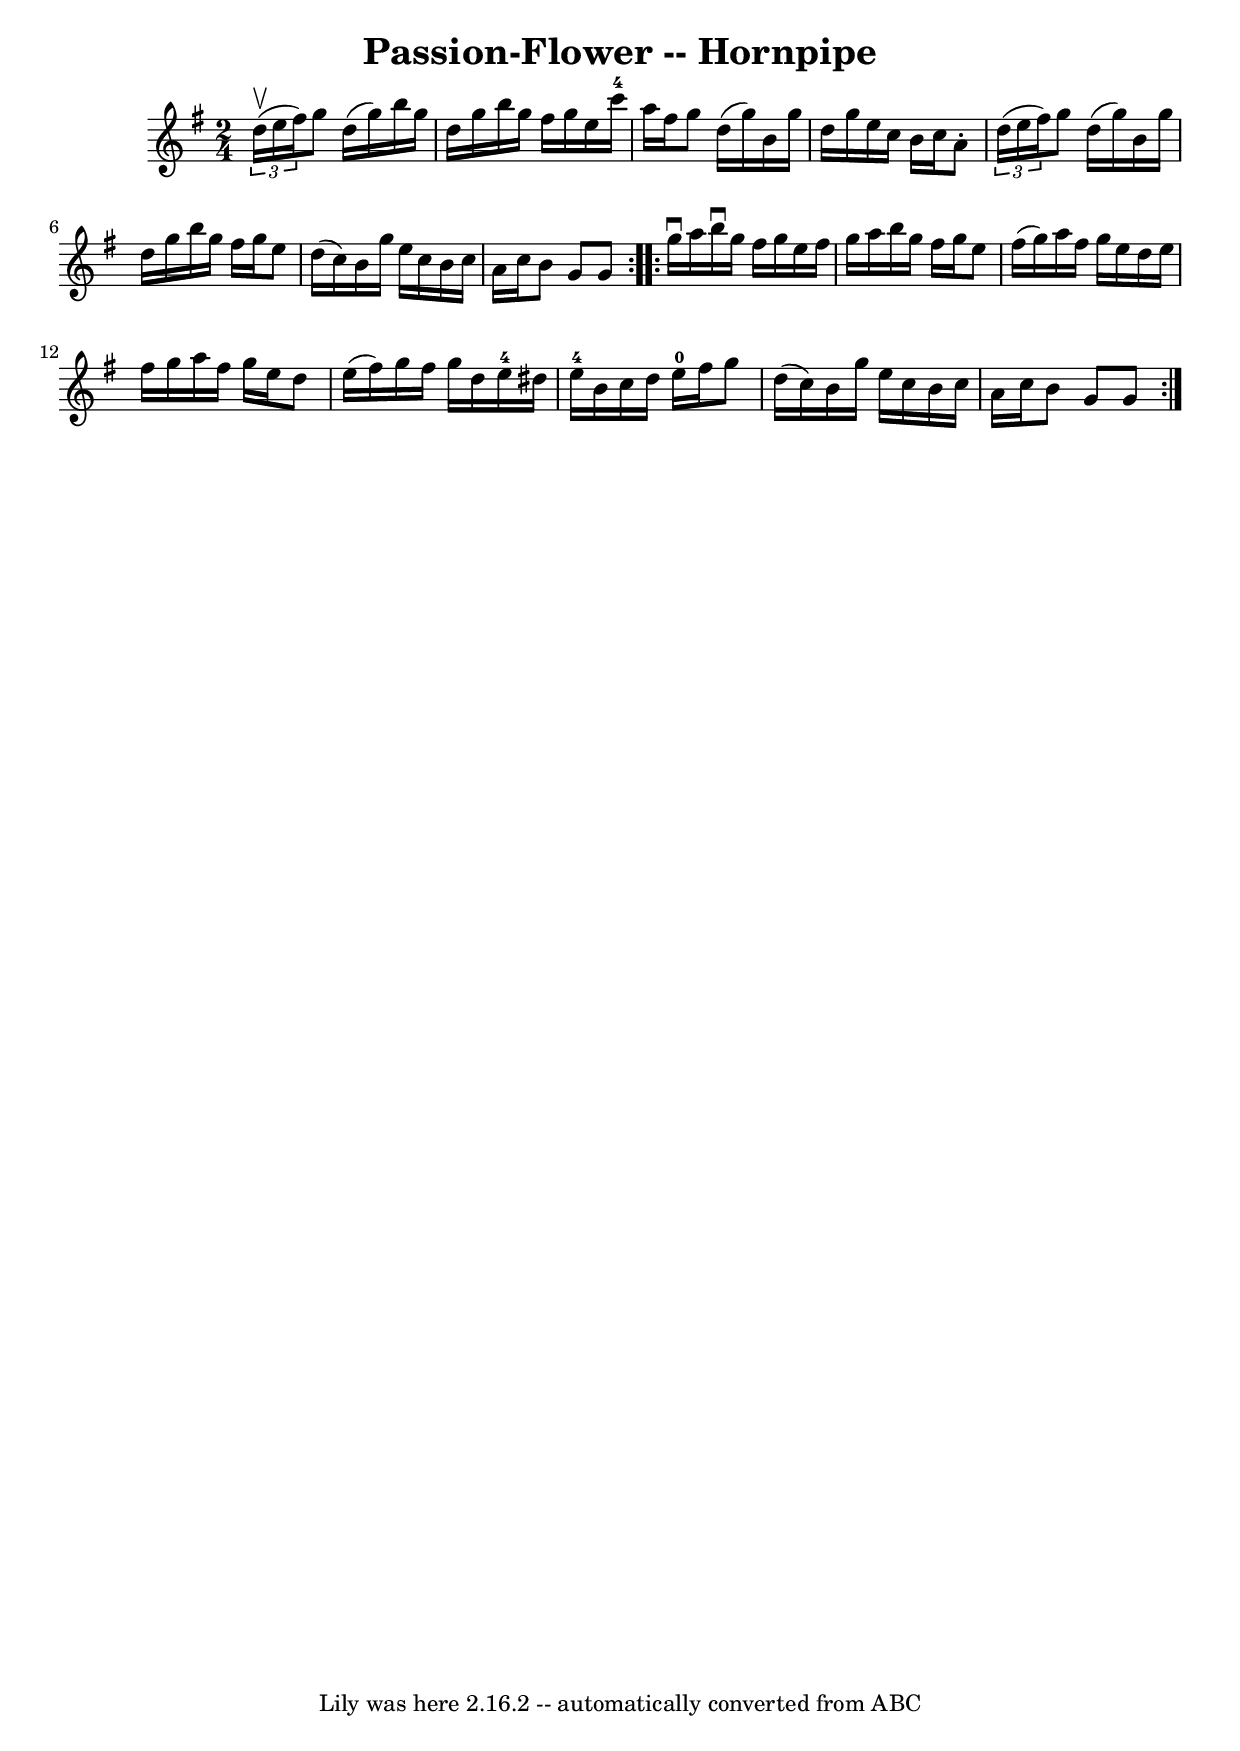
\version "2.16.2"
\include "Mammoth.ily"
\header {
  %% book = "Cole's 1000 Fiddle Tunes"
  crossRefNumber = "1"
  footnotes = ""
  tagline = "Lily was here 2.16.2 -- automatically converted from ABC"
  title = "Passion-Flower -- Hornpipe"

}
voicedefault =  {



  \repeat volta 2 {

    \time 2/4 
    \key g \major
    \times 2/3 { d''16 (^\upbow e''16 fis''16) 

	       } |
    g''8 d''16 (g''16) b''16 g''16 d''16 g''16  
    |
    b''16 g''16 fis''16 g''16 e''16 c'''16-4 a''16   
    fis''16  |
    g''8 d''16 (g''16) b'16 g''16 d''16    
    g''16  |
    e''16 c''16 b'16 c''16 a'8-.   \times 2/3 {   
      d''16 (e''16 fis''16) 
    } |
    g''8 d''16 (g''16)   
    b'16 g''16 d''16 g''16  |
    b''16 g''16 fis''16 g''16  
    e''8 d''16 (c''16) |
    b'16 g''16 e''16 c''16    
    b'16 c''16 a'16 c''16  |
    b'8 g'8 g'8  
  }     

  \repeat volta 2 {
    g''16^\downbow a''16  |
    b''16^\downbow g''16 
    fis''16 g''16 e''16 fis''16 g''16 a''16  |
    b''16    
    g''16 fis''16 g''16 e''8 fis''16 (g''16) |
    a''16    
    fis''16 g''16 e''16 d''16 e''16 fis''16 g''16  |
    
    a''16 fis''16 g''16 e''16 d''8 e''16 (fis''16) |
    
    g''16 fis''16 g''16 d''16 e''16-4 dis''16 e''16-4   
    b'16  |
    c''16 d''16 e''16-0 fis''16 g''8 d''16 (
    c''16) |
    b'16 g''16 e''16 c''16 b'16 c''16 a'16   
    c''16  |
    b'8 g'8 g'8  
  }   

}

\score{
  <<

    \context Staff="default"
    {
      \voicedefault 
      
    }

  >>
  \layout {
    
  }
  \midi {
  }

}
